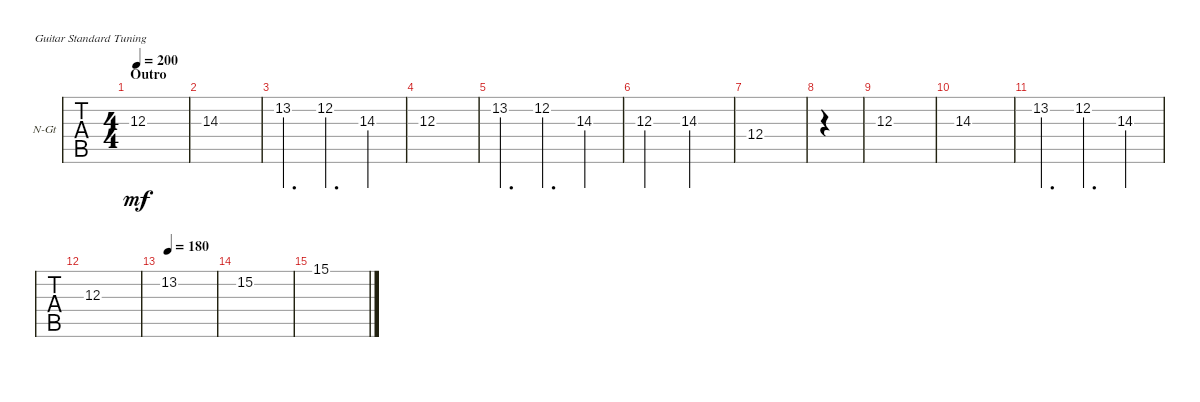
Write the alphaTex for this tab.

\defaultSystemsLayout 4
\bracketExtendMode groupsimilarinstruments
\firstSystemTrackNameOrientation horizontal
\otherSystemsTrackNameOrientation horizontal
\track ("Vocals" "N-Gt") {instrument acousticguitarnylon}
\staff {tabs}
\tuning (E4 B3 G3 D3 A2 E2)
\ts (4 4)
\section ("" "Outro")
\tempo 200
\clef g2
\ks c
12.3.1{dy mf} |
14.3.1 |
13.2.4{d} 12.2.4{d} 14.3.4 |
12.3.1 |
13.2.4{d} 12.2.4{d} 14.3.4 |
12.3.2 14.3.2 |
12.4.1 |
|
12.3.1 |
14.3.1 |
13.2.4{d} 12.2.4{d} 14.3.4 |
12.3.1 |
\tempo 180
13.2.1 |
15.2.1 |
15.1.1
